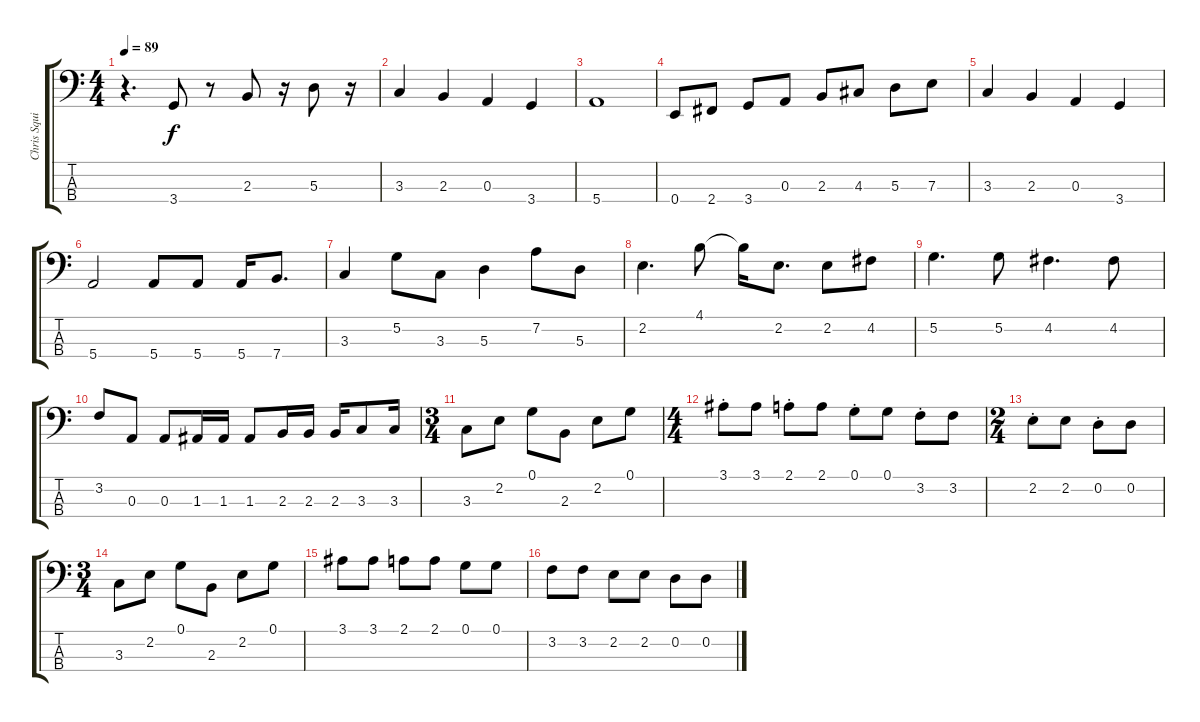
\track ("Chris Squire- Bass" "Chris Squi") {instrument electricbasspick}
\staff {score tabs}
\tuning (G2 D2 A1 E1) {hide}
\ts (4 4)
\tempo 89
\clef f4
\ks c
r.4{d dy f} 3.4.8 r.8 2.3.8 r.16 5.3.8 r.16 |
3.3.4 2.3.4 0.3.4 3.4.4 |
5.4.1 |
0.4.8 2.4.8 3.4.8 0.3.8 2.3.8 4.3.8 5.3.8 7.3.8 |
3.3.4 2.3.4 0.3.4 3.4.4 |
5.4.2 5.4.8 5.4.8 5.4.16 7.4.8{d} |
3.3.4 5.2.8 3.3.8 5.3.4 7.2.8 5.3.8 |
2.2.4{d} 4.1.8 4.1{t}.16 2.2.8{d} 2.2.8 4.2.8 |
5.2.4{d} 5.2.8 4.2.4{d} 4.2.8 |
3.2.8 0.3.8 0.3.8 1.3.16 1.3.16 1.3.8 2.3.16 2.3.16 2.3.16 3.3.8 3.3.16 |
\ts (3 4)
3.3.8 2.2.8 0.1.8 2.3.8 2.2.8 0.1.8 |
\ts (4 4)
3.1{st}.8 3.1.8 2.1{st}.8 2.1.8 0.1{st}.8 0.1.8 3.2{st}.8 3.2.8 |
\ts (2 4)
2.2{st}.8 2.2.8 0.2{st}.8 0.2.8 |
\ts (3 4)
3.3.8 2.2.8 0.1.8 2.3.8 2.2.8 0.1.8 |
3.1.8 3.1.8 2.1.8 2.1.8 0.1.8 0.1.8 |
3.2.8 3.2.8 2.2.8 2.2.8 0.2.8 0.2.8
